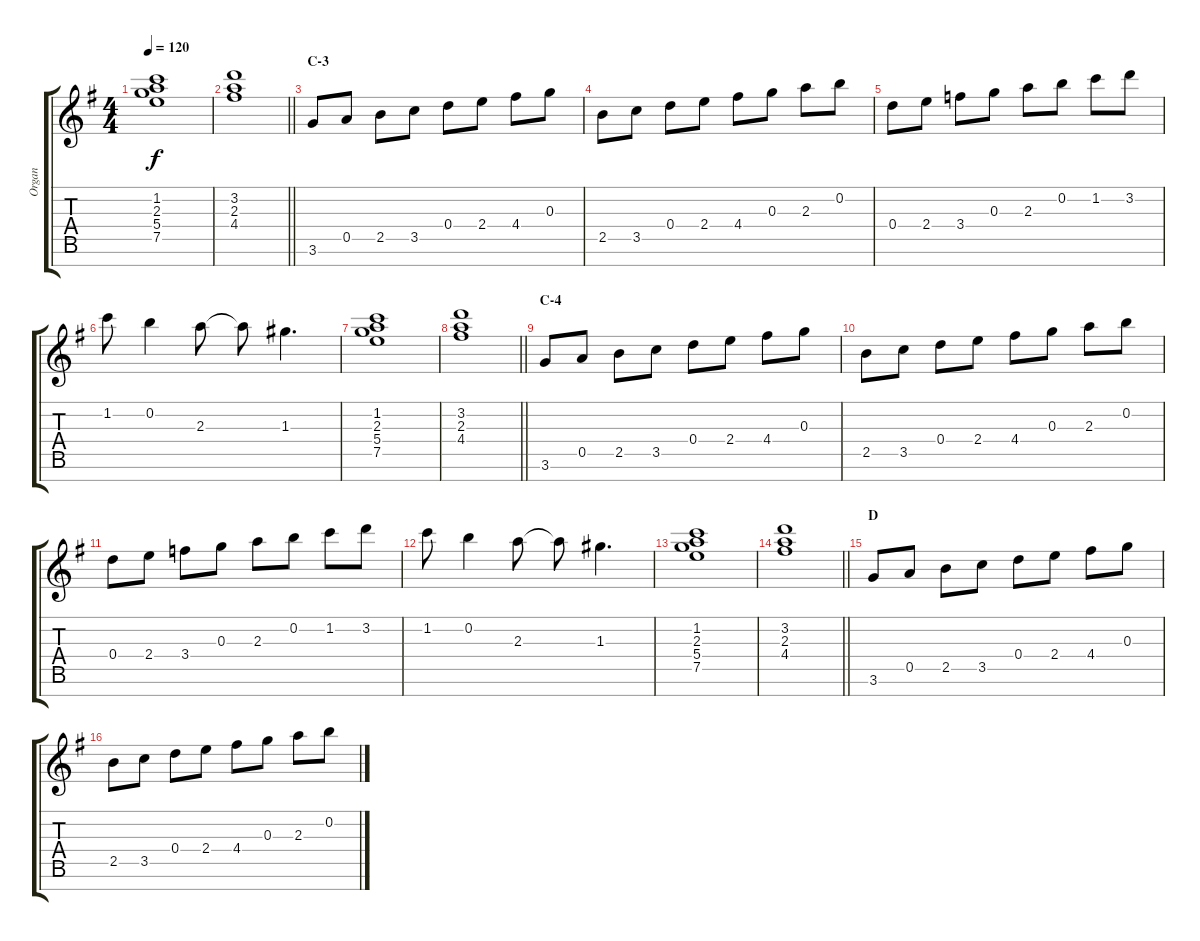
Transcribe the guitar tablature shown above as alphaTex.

\track ("Organ" "Organ") {instrument rockorgan}
\staff {score tabs}
\tuning (E6 B5 G5 D5 A4 E4 B3) {hide}
\ts (4 4)
\tempo 120
\clef g2
\ks g
(1.2 2.3 5.4 7.5).1{dy f} |
\barLineRight lightlight
(3.2 2.3 4.4).1 |
\section ("" "C-3")
3.6.8 0.5.8 2.5.8 3.5.8 0.4.8 2.4.8 4.4.8 0.3.8 |
2.5.8 3.5.8 0.4.8 2.4.8 4.4.8 0.3.8 2.3.8 0.2.8 |
0.4.8 2.4.8 3.4.8 0.3.8 2.3.8 0.2.8 1.2.8 3.2.8 |
1.2.8 0.2.4 2.3.8 2.3{t}.8 1.3.4{d} |
(1.2 2.3 5.4 7.5).1 |
\barLineRight lightlight
(3.2 2.3 4.4).1 |
\section ("" "C-4")
3.6.8 0.5.8 2.5.8 3.5.8 0.4.8 2.4.8 4.4.8 0.3.8 |
2.5.8 3.5.8 0.4.8 2.4.8 4.4.8 0.3.8 2.3.8 0.2.8 |
0.4.8 2.4.8 3.4.8 0.3.8 2.3.8 0.2.8 1.2.8 3.2.8 |
1.2.8 0.2.4 2.3.8 2.3{t}.8 1.3.4{d} |
(1.2 2.3 5.4 7.5).1 |
\barLineRight lightlight
(3.2 2.3 4.4).1 |
\section ("" "D")
3.6.8 0.5.8 2.5.8 3.5.8 0.4.8 2.4.8 4.4.8 0.3.8 |
2.5.8 3.5.8 0.4.8 2.4.8 4.4.8 0.3.8 2.3.8 0.2.8
